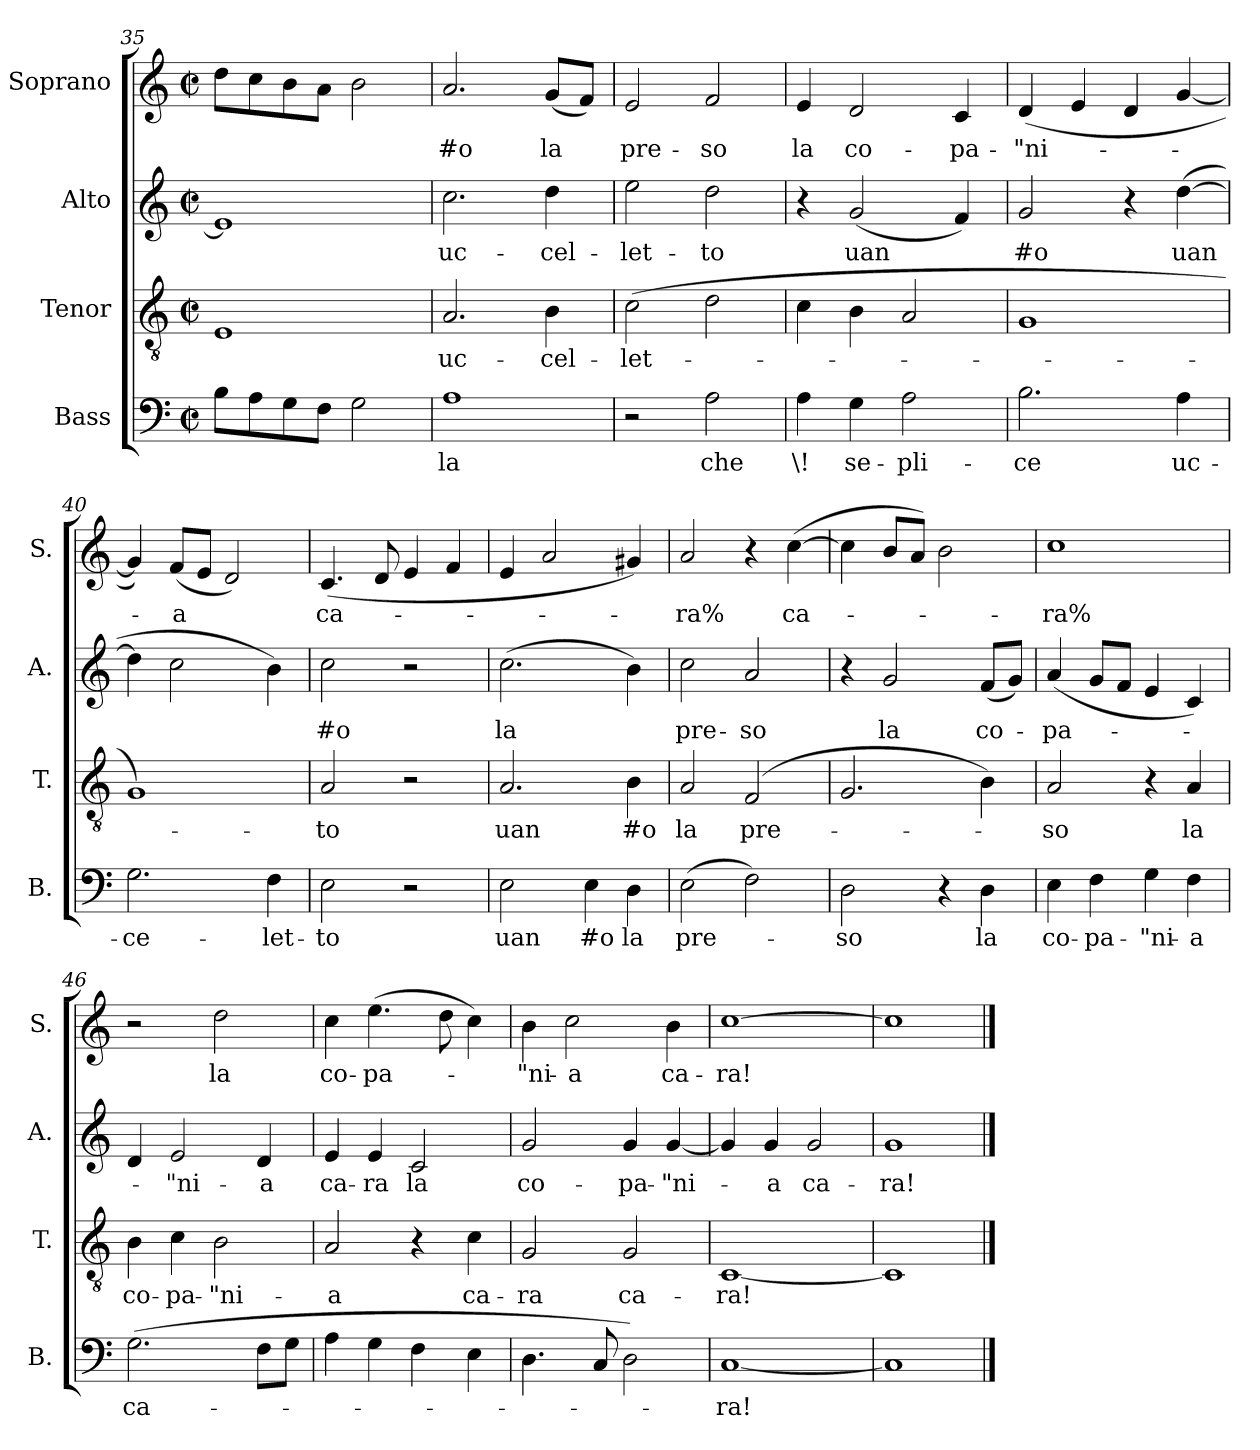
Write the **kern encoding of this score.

**kern	**text	**kern	**text	**kern	**text	**kern	**text
*part4	*part4	*part3	*part3	*part2	*part2	*part1	*part1
*staff4	*staff4	*staff3	*staff3	*staff2	*staff2	*staff1	*staff1
*I"Bass	*	*I"Tenor	*	*I"Alto	*	*I"Soprano	*
*I'B.	*	*I'T.	*	*I'A.	*	*I'S.	*
*clefF4	*	*clefGv2	*	*clefG2	*	*clefG2	*
*M2/2	*	*M2/2	*	*M2/2	*	*M2/2	*
*met(c|)	*	*met(c|)	*	*met(c|)	*	*met(c|)	*
=35	=35	=35	=35	=35	=35	=35	=35
8BL	.	1E	.	1e]	.	8ddL	.
8A	.	.	.	.	.	8cc	.
8G	.	.	.	.	.	8b	.
8FJ	.	.	.	.	.	8aJ	.
2G\	.	.	.	.	.	2b\	.
=36	=36	=36	=36	=36	=36	=36	=36
!	!LO:LY:b	!	!LO:LY:b	!	!LO:LY:b	!	!LO:LY:b
1A	-la	2.A/	uc-	2.cc\	uc-	2.a/	-#o
!	!	!	!LO:LY:b	!	!LO:LY:b	!	!LO:LY:b
.	.	4B\	-cel-	4dd\	-cel-	(<8gL	la
.	.	.	.	.	.	8fJ)	.
=37	=37	=37	=37	=37	=37	=37	=37
!	!	!	!LO:LY:b	!	!LO:LY:b	!	!LO:LY:b
2r	.	(>2c\	-let-	2ee\	-let-	2e/	pre-
!	!LO:LY:b	!	!	!	!LO:LY:b	!	!LO:LY:b
2A\	che	2d\	.	2dd\	-to	2f/	-so
!!LO:LB:g=z
=38	=38	=38	=38	=38	=38	=38	=38
!	!LO:LY:b	!	!	!	!	!	!LO:LY:b
4A\	\!	4c\	.	4r	.	4e/	la
!	!LO:LY:b	!	!	!	!LO:LY:b	!	!LO:LY:b
4G\	se-	4B\	.	(<2g/	uan	2d/	co-
!	!LO:LY:b	!	!	!	!	!	!
2A\	-pli-	2A/	.	.	.	.	.
!	!	!	!	!	!	!	!LO:LY:b
.	.	.	.	4f/)	.	4c/	-pa-
=39	=39	=39	=39	=39	=39	=39	=39
!	!LO:LY:b	!	!	!	!LO:LY:b	!	!LO:LY:b
2.B\	-ce	1G	.	2g/	-#o	(<4d/	-"ni-
.	.	.	.	.	.	4e/	.
.	.	.	.	4r	.	4d/	.
!	!LO:LY:b	!	!	!	!LO:LY:b	!	!
4A\	uc-	.	.	(>[4dd\	uan	[4g/	.
=40	=40	=40	=40	=40	=40	=40	=40
!	!LO:LY:b	!	!	!	!	!	!
2.G\	-ce-	1G)	.	4dd\]	.	4g/])	.
!	!	!	!	!	!	!	!LO:LY:b
.	.	.	.	2cc\	.	(<8fL	-a
.	.	.	.	.	.	8eJ	.
.	.	.	.	.	.	2d/)	.
!	!LO:LY:b	!	!	!	!	!	!
4F\	-let-	.	.	4b\)	.	.	.
=41	=41	=41	=41	=41	=41	=41	=41
!	!LO:LY:b	!	!LO:LY:b	!	!LO:LY:b	!	!LO:LY:b
2E\	-to	2A/	-to	2cc\	-#o	(>4.c/	ca-
.	.	.	.	.	.	8d/	.
2r	.	2r	.	2r	.	4e/	.
.	.	.	.	.	.	4f/	.
=42	=42	=42	=42	=42	=42	=42	=42
!	!LO:LY:b	!	!LO:LY:b	!	!LO:LY:b	!	!
2E\	uan	2.A/	uan	(>2.cc\	la	4e/	.
.	.	.	.	.	.	2a/	.
!	!LO:LY:b	!	!	!	!	!	!
4E\	-#o	.	.	.	.	.	.
!	!LO:LY:b	!	!LO:LY:b	!	!	!	!
4D\	la	4B\	-#o	4b\)	.	4g#X/)	.
=43	=43	=43	=43	=43	=43	=43	=43
!	!LO:LY:b	!	!LO:LY:b	!	!LO:LY:b	!	!LO:LY:b
(>2E\	pre-	2A/	la	2cc\	pre-	2a/	-ra%
!	!	!	!LO:LY:b	!	!LO:LY:b	!	!
2F\)	.	(>2F/	pre-	2a/	-so	4r	.
!	!	!	!	!	!	!	!LO:LY:b
.	.	.	.	.	.	(>[4cc\	ca-
=44	=44	=44	=44	=44	=44	=44	=44
!	!LO:LY:b	!	!	!	!	!	!
2D\	-so	2.G/	.	4r	.	4cc\]	.
!	!	!	!	!	!LO:LY:b	!	!
.	.	.	.	2g/	la	8bL	.
.	.	.	.	.	.	8aJ)	.
4r	.	.	.	.	.	2b\	.
!	!LO:LY:b	!	!	!	!LO:LY:b	!	!
4D\	la	4B\)	.	(<8fL	co-	.	.
.	.	.	.	8gJ)	.	.	.
=45	=45	=45	=45	=45	=45	=45	=45
!	!LO:LY:b	!	!LO:LY:b	!	!LO:LY:b	!	!LO:LY:b
4E\	co-	2A/	-so	(<4a/	-pa-	1cc	-ra%
!	!LO:LY:b	!	!	!	!	!	!
4F\	-pa-	.	.	8gL	.	.	.
.	.	.	.	8fJ	.	.	.
!	!LO:LY:b	!	!	!	!	!	!
4G\	-"ni-	4r	.	4e/	.	.	.
!	!LO:LY:b	!	!LO:LY:b	!	!	!	!
4F\	-a	4A/	la	4c/)	.	.	.
!!LO:LB:g=z
=46	=46	=46	=46	=46	=46	=46	=46
!	!LO:LY:b	!	!LO:LY:b	!	!	!	!
(>2.G\	ca-	4B\	co-	4d/	.	2r	.
!	!	!	!LO:LY:b	!	!LO:LY:b	!	!
.	.	4c\	-pa-	2e/	-"ni-	.	.
!	!	!	!LO:LY:b	!	!	!	!LO:LY:b
.	.	2B\	-"ni-	.	.	2dd\	la
!	!	!	!	!	!LO:LY:b	!	!
8FL	.	.	.	4d/	-a	.	.
8GJ	.	.	.	.	.	.	.
=47	=47	=47	=47	=47	=47	=47	=47
!	!	!	!LO:LY:b	!	!LO:LY:b	!	!LO:LY:b
4A\	.	2A/	-a	4e/	ca-	4cc\	co-
!	!	!	!	!	!LO:LY:b	!	!LO:LY:b
4G\	.	.	.	4e/	-ra	(>4.ee\	-pa-
!	!	!	!	!	!LO:LY:b	!	!
4F\	.	4r	.	2c/	la	.	.
.	.	.	.	.	.	8dd\	.
!	!	!	!LO:LY:b	!	!	!	!
4E\	.	4c\	ca-	.	.	4cc\)	.
=48	=48	=48	=48	=48	=48	=48	=48
!	!	!	!LO:LY:b	!	!LO:LY:b	!	!LO:LY:b
4.D\	.	2G/	-ra	2g/	co-	4b\	-"ni-
!	!	!	!	!	!	!	!LO:LY:b
.	.	.	.	.	.	2cc\	-a
8C/	.	.	.	.	.	.	.
!	!	!	!LO:LY:b	!	!LO:LY:b	!	!
2D\)	.	2G/	ca-	4g/	-pa-	.	.
!	!	!	!	!	!LO:LY:b	!	!LO:LY:b
.	.	.	.	[4g/	-"ni-	4b\	ca-
=49	=49	=49	=49	=49	=49	=49	=49
!	!LO:LY:b	!	!LO:LY:b	!	!	!	!LO:LY:b
[1C	-ra!	[1C	-ra!	4g/]	.	[1cc	-ra!
!	!	!	!	!	!LO:LY:b	!	!
.	.	.	.	4g/	-a	.	.
!	!	!	!	!	!LO:LY:b	!	!
.	.	.	.	2g/	ca-	.	.
=50	=50	=50	=50	=50	=50	=50	=50
!	!	!	!	!	!LO:LY:b	!	!
1C]	.	1C]	.	1g	-ra!	1cc]	.
==	==	==	==	==	==	==	==
*-	*-	*-	*-	*-	*-	*-	*-
